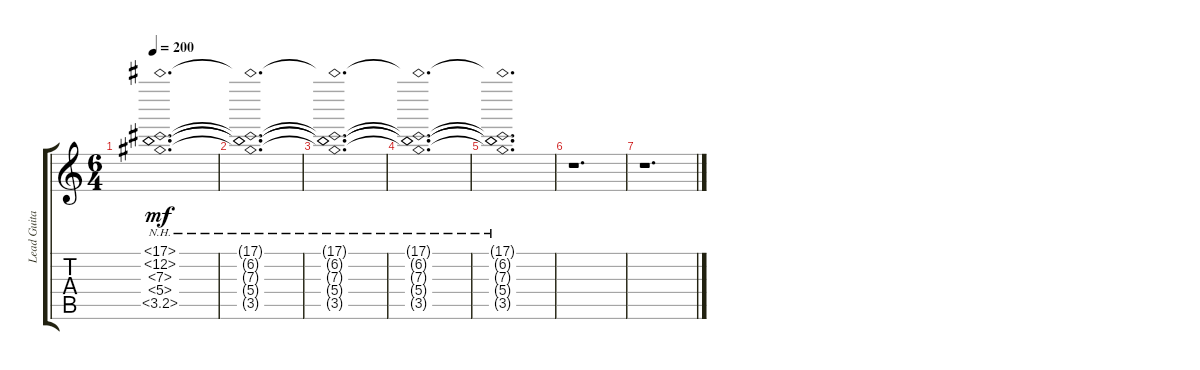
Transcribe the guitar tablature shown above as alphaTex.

\track ("Lead Guitarist" "Lead Guita") {instrument distortionguitar}
\staff {score tabs}
\tuning (Db4 Ab3 E3 B2 Gb2 Db2) {hide}
\ts (6 4)
\tempo 200
\clef g2
\ks c
(17.1{nh t} 6.2{nh t} 7.3{nh t} 5.4{nh t} 3.5{nh t}).1{d dy mf} |
(17.1{nh t} 6.2{nh t} 7.3{nh t} 5.4{nh t} 3.5{nh t}).1{d} |
(17.1{nh t} 6.2{nh t} 7.3{nh t} 5.4{nh t} 3.5{nh t}).1{d} |
(17.1{nh t} 6.2{nh t} 7.3{nh t} 5.4{nh t} 3.5{nh t}).1{d} |
(17.1{nh t} 6.2{nh t} 7.3{nh t} 5.4{nh t} 3.5{nh t}).1{d} |
r.1{d} |
r.1{d}
